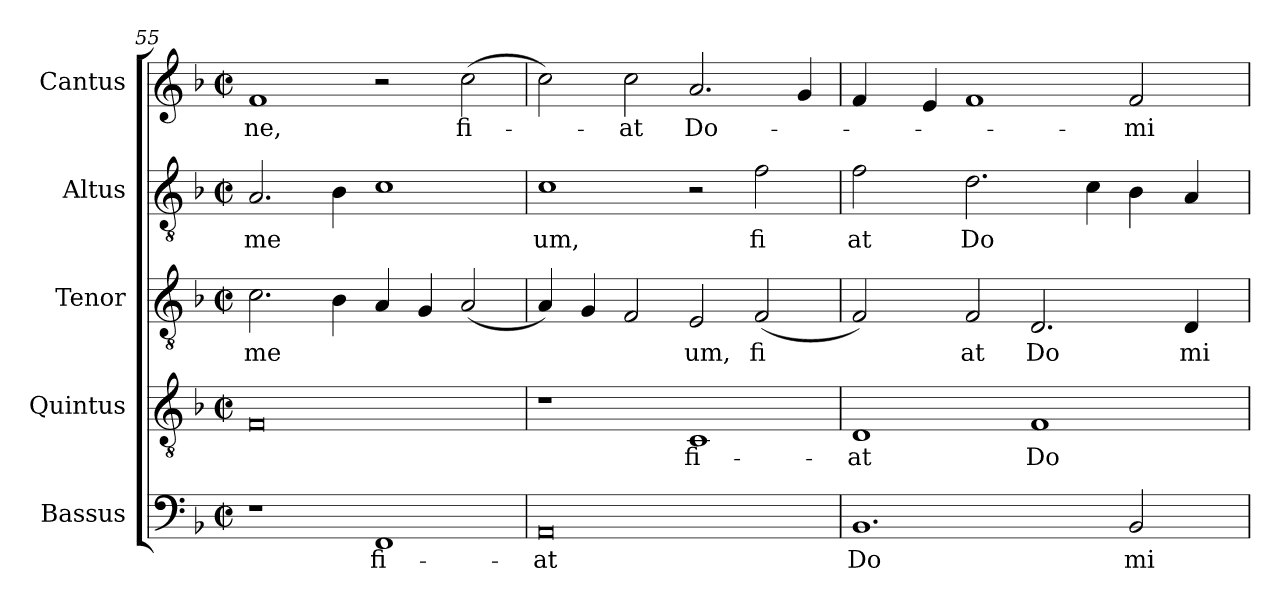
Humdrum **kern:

**kern	**text	**kern	**text	**kern	**text	**kern	**text	**kern	**text
*part5	*part5	*part4	*part4	*part3	*part3	*part2	*part2	*part1	*part1
*staff5	*staff5	*staff4	*staff4	*staff3	*staff3	*staff2	*staff2	*staff1	*staff1
*I"Bassus	*	*I"Quintus	*	*I"Tenor	*	*I"Altus	*	*I"Cantus	*
*clefF4	*	*clefGv2	*	*clefGv2	*	*clefGv2	*	*clefG2	*
*k[b-]	*	*k[b-]	*	*k[b-]	*	*k[b-]	*	*k[b-]	*
*F:	*	*F:	*	*F:	*	*F:	*	*F:	*
*M2/2	*	*M2/2	*	*M2/2	*	*M2/2	*	*M2/2	*
*met(c|)	*	*met(c|)	*	*met(c|)	*	*met(c|)	*	*met(c|)	*
=55	=55	=55	=55	=55	=55	=55	=55	=55	=55
!	!	!	!	!	!LO:LY:b	!	!LO:LY:b	!	!LO:LY:b:cj
1r	.	0F	.	2.c\	me	2.A/	me	1f	-ne,
.	.	.	.	4B-\	.	4B-\	.	.	.
!	!LO:LY:b:cj	!	!	!	!	!	!	!	!
1FF	fi-	.	.	4A/	.	1c	.	2r	.
.	.	.	.	4G/	.	.	.	.	.
!	!	!	!	!	!	!	!	!	!LO:LY:b:cj
.	.	.	.	(<2A/	.	.	.	(>2cc\	fi-
=56	=56	=56	=56	=56	=56	=56	=56	=56	=56
!	!LO:LY:b:cj	!	!	!	!	!	!LO:LY:b:cj	!	!
0AA	-at	1r	.	4A/)	.	1c	um,	2cc\)	.
.	.	.	.	4G/	.	.	.	.	.
!	!	!	!	!	!	!	!	!	!LO:LY:b:cj
.	.	.	.	2F/	.	.	.	2cc\	-at
!	!	!	!LO:LY:b:cj	!	!LO:LY:b:cj	!	!	!	!LO:LY:b
.	.	1C	fi-	2E/	um,	2r	.	2.a/	Do-
!	!	!	!	!	!LO:LY:b:cj	!	!LO:LY:b:cj	!	!
.	.	.	.	(>2F/	fi	2f\	fi	.	.
.	.	.	.	.	.	.	.	4g/	.
!!LO:PB:g=z
=57	=57	=57	=57	=57	=57	=57	=57	=57	=57
!	!LO:LY:b:cj	!	!LO:LY:b:cj	!	!	!	!LO:LY:b:cj	!	!
*	*	*^	*	*	*	*^	*	*	*
1.BB-	Do	1D	8ryy	-at	2F/)	.	2f\	16ryy	at	4f/	.
.	.	.	.	.	.	.	.	64ryy	.	.	.
.	.	.	.	.	.	.	.	1ryy	.	.	.
.	.	.	1...ryy	.	.	.	.	.	.	.	.
.	.	.	.	.	.	.	.	.	.	4e/	.
!	!	!	!	!	!	!LO:LY:b:cj	!	!	!LO:LY:b	!	!
.	.	.	.	.	2F/	at	2.d\	.	Do	1f	.
!	!	!	!	!LO:LY:b:cj	!	!LO:LY:b:cj	!	!	!	!	!
.	.	1F	.	Do	2.D/	Do	.	.	.	.	.
.	.	.	.	.	.	.	.	2ryy	.	.	.
.	.	.	.	.	.	.	4c\	.	.	.	.
!	!LO:LY:b:cj	!	!	!	!	!	!	!	!	!	!LO:LY:b:cj
2BB-/	mi	.	.	.	.	.	4B-\	.	.	2f/	-mi
.	.	.	.	.	.	.	.	4ryy	.	.	.
!	!	!	!	!	!	!LO:LY:b:cj	!	!	!	!	!
.	.	.	.	.	4D/	mi	4A/	.	.	.	.
.	.	.	.	.	.	.	.	8ryy	.	.	.
.	.	.	.	.	.	.	.	32.ryy	.	.	.
*	*	*v	*v	*	*	*	*v	*v	*	*	*
=	=	=	=	=	=	=	=	=	=
*-	*-	*-	*-	*-	*-	*-	*-	*-	*-
